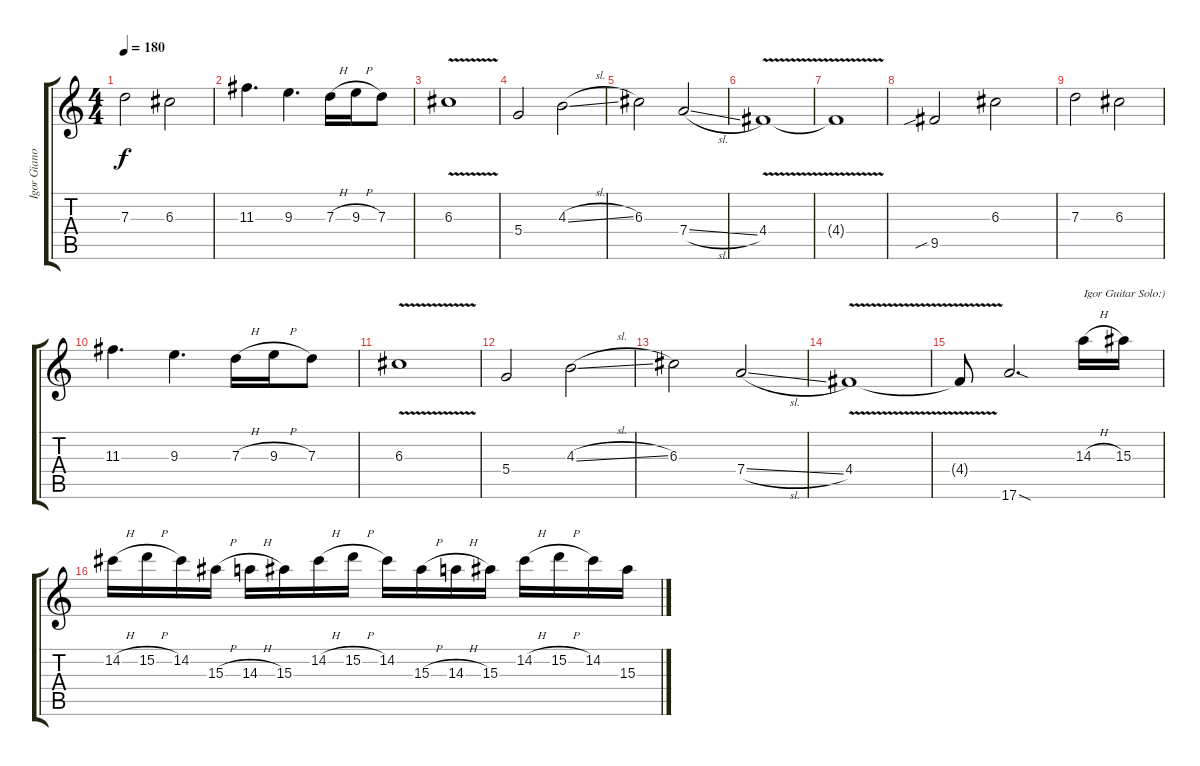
\track ("Igor Gianola" "Igor Giano") {instrument distortionguitar}
\staff {score tabs}
\tuning (E4 B3 G3 D3 A2 E2) {hide}
\ts (4 4)
\tempo 180
\clef g2
\ks c
7.3.2{dy f} 6.3.2 |
11.3.4{d} 9.3.4{d} 7.3{h}.16 9.3{h}.16 7.3.8 |
6.3{v}.1 |
5.4.2 4.3{sl}.2 |
6.3.2 7.4{sl}.2 |
4.4{v}.1 |
4.4{v t}.1 |
9.5{sib}.2 6.3.2 |
7.3.2 6.3.2 |
11.3.4{d} 9.3.4{d} 7.3{h}.16 9.3{h}.16 7.3.8 |
6.3{v}.1 |
5.4.2 4.3{sl}.2 |
6.3.2 7.4{sl}.2 |
4.4{v}.1 |
4.4{v t}.8 17.6{sod}.2{d} 14.3{h}.16{txt "Igor Guitar Solo:)"} 15.3.16 |
14.2{h}.16 15.2{h}.16 14.2.16 15.3{h}.16 14.3{h}.16 15.3.16 14.2{h}.16 15.2{h}.16 14.2.16 15.3{h}.16 14.3{h}.16 15.3.16 14.2{h}.16 15.2{h}.16 14.2.16 15.3{h}.16
